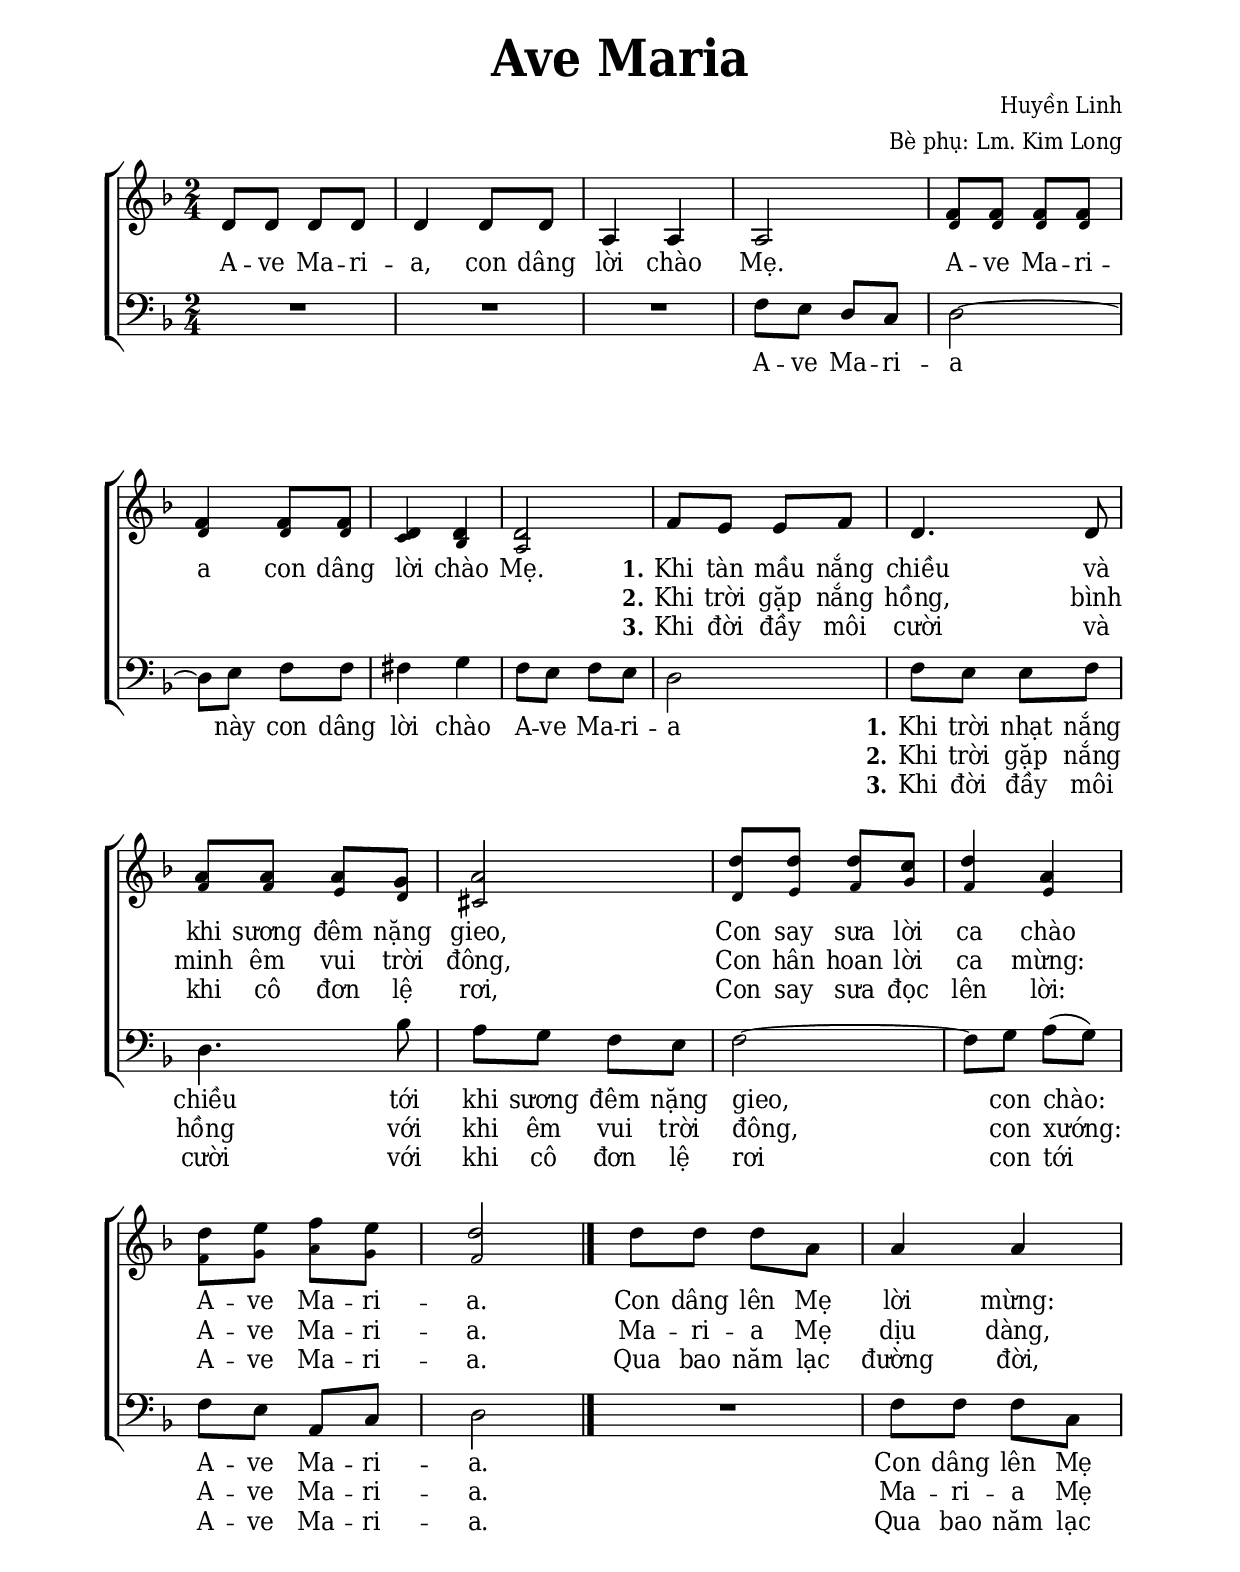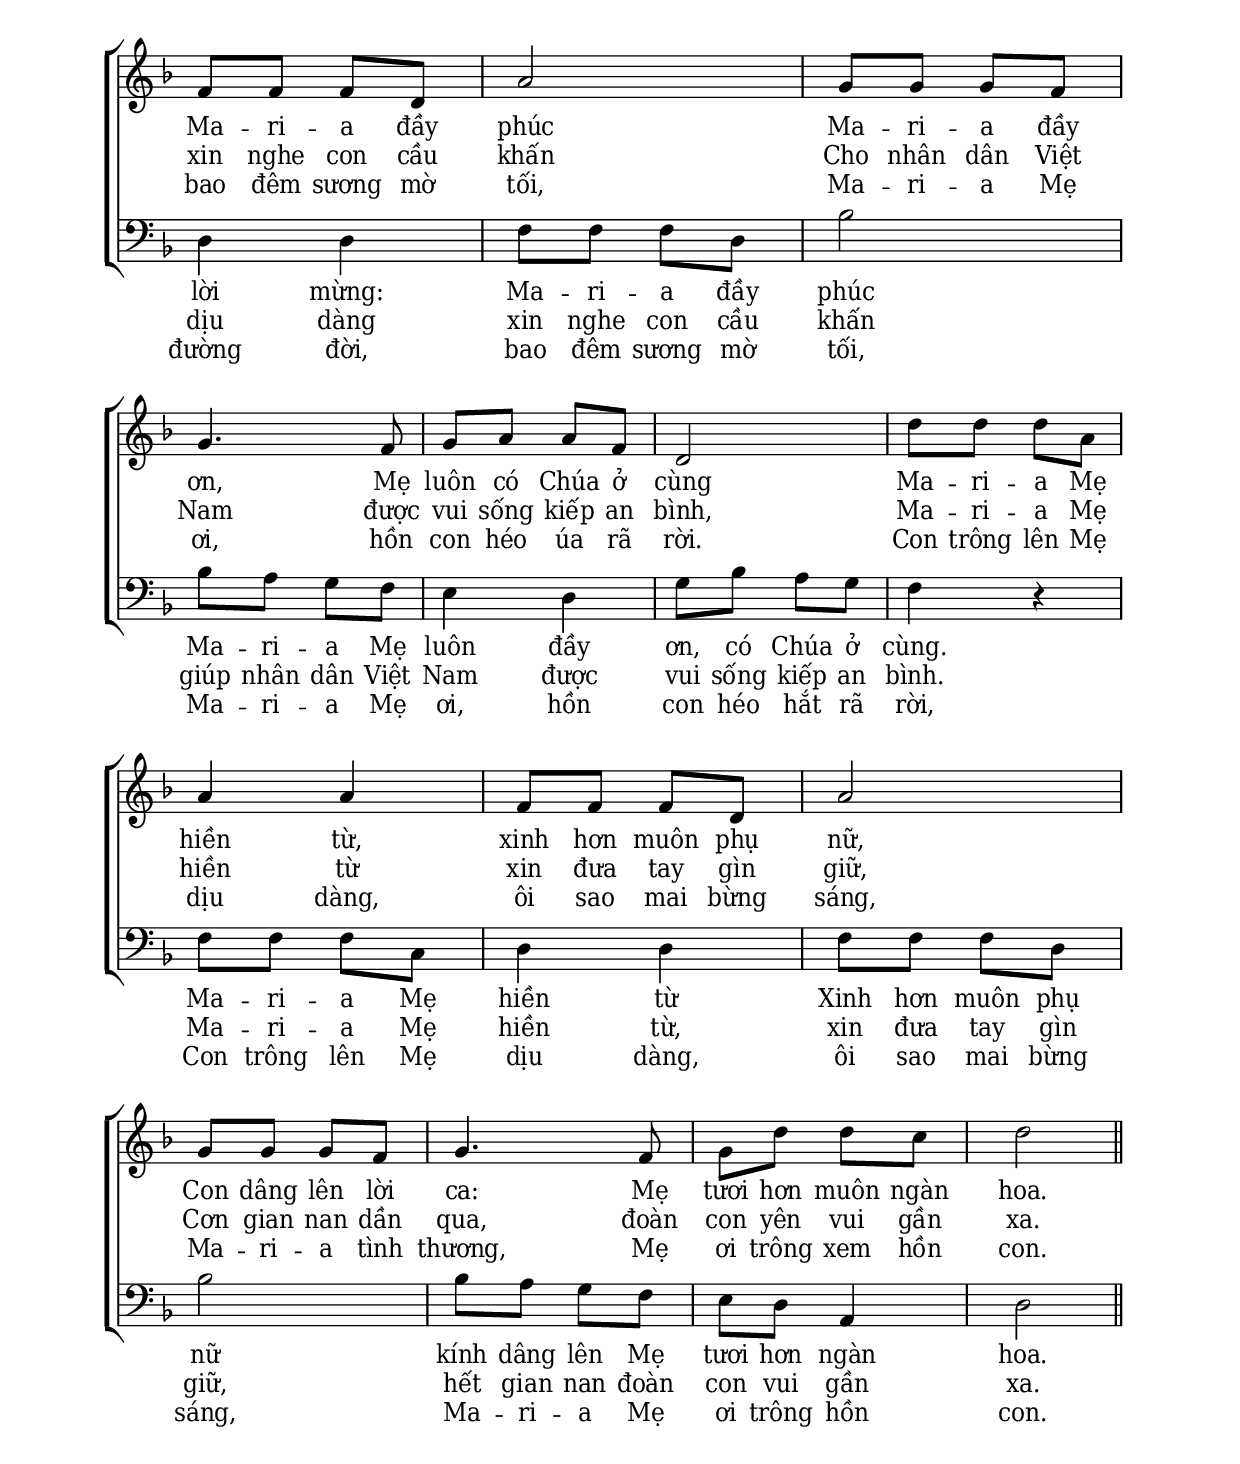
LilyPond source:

% Cài đặt chung
\version "2.22.1"
\include "english.ly"

\header {
  title = \markup { \fontsize #3 "Ave Maria" }
  composer = "Huyền Linh"
  arranger = "Bè phụ: Lm. Kim Long"
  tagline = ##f
}

% Nhạc
nhacDiepKhucSop = \relative c' {
  d8 d d d |
  d4 d8 d |
  a4 a |
  a2 |
  f'8 f f f |
  f4 f8 f |
  d4 d |
  d2 |
  f8 e e f |
  d4. d8 |
  a' a a g |
  a2 |
  d8 d d c |
  d4 a |
  d8 e f e |
  d2 \bar "|."
  
  d8 d d a |
  a4 a |
  f8 f f d |
  a'2 |
  g8 g g f |
  g4. f8 |
  g a a f |
  d2 |
  d'8 d d a |
  a4 a |
  f8 f f d |
  a'2 |
  g8 g g f |
  g4. f8 |
  g d' d c |
  d2 \bar "||"
}

nhacDiepKhucAlto = \relative c' {
  d8 d d d |
  d4 d8 d |
  a4 a |
  a2 |
  d8 d d d |
  d4 d8 d |
  c4 bf |
  a2 |
  f'8 e e f |
  d4. d8 |
  f f e d |
  cs2 |
  d8 e f g |
  f4 e |
  f8 g a g |
  f2
}

nhacDiepKhucBas = \relative c {
  R2*3
  f8 e d c |
  d2 ~ |
  d8 e f f |
  fs4 g |
  f8 e f e |
  d2 |
  f8 e e f |
  d4. bf'8 |
  a g f e |
  f2 ~ |
  f8 g a (g) |
  f e a, c |
  d2 |
  R2
  f8 f f c |
  d4 d |
  f8 f f d |
  bf'2 |
  bf8 a g f |
  e4 d |
  g8 bf a g |
  f4 r |
  f8 f f c |
  d4 d |
  f8 f f d |
  bf'2 |
  bf8 a g f |
  e d a4 |
  d2
}

% Lời
loiPhienKhucSopMot = \lyricmode {
  A -- ve Ma -- ri -- a, con dâng lời chào Mẹ.
  A -- ve Ma -- ri -- a con dâng lời chào Mẹ.
  
  \set stanza = "1."
  Khi tàn mầu nắng chiều
  và khi sương đêm nặng gieo,
  Con say sưa lời ca chào
  A -- ve Ma -- ri -- a.
  Con dâng lên Mẹ lời mừng:
  Ma -- ri -- a đầy phúc
  Ma -- ri -- a đầy ơn,
  Mẹ luôn có Chúa ở cùng
  Ma -- ri -- a Mẹ hiền từ,
  xinh hơn muôn phụ nữ,
  Con dâng lên lời ca:
  Mẹ tươi hơn muôn ngàn hoa.
}

loiPhienKhucSopHai = \lyricmode {
  \repeat unfold 20 { _ }
  \set stanza = "2."
  Khi trời gặp nắng hồng,
  bình minh êm vui trời đông,
  Con hân hoan lời ca mừng:
  A -- ve Ma -- ri -- a.
  Ma -- ri -- a Mẹ dịu dàng,
  xin nghe con cầu khấn
  Cho nhân dân Việt Nam
  được vui sống kiếp an bình,
  Ma -- ri -- a Mẹ hiền từ
  xin đưa tay gìn giữ,
  Cơn gian nan dần qua,
  đoàn con yên vui gần xa.
}

loiPhienKhucSopBa = \lyricmode {
  \repeat unfold 20 { _ }
  \set stanza = "3."
  Khi đời đầy môi cười
  và khi cô đơn lệ rơi,
  Con say sưa đọc lên lời:
  A -- ve Ma -- ri -- a.
  Qua bao năm lạc đường đời,
  bao đêm sương mờ tối,
  Ma -- ri -- a Mẹ ơi,
  hồn con héo úa rã rời.
  Con trông lên Mẹ dịu dàng,
  ôi sao mai bừng sáng,
  Ma -- ri -- a tình thương,
  Mẹ ơi trông xem hồn con.
}

loiPhienKhucBasMot = \lyricmode {
  A -- ve Ma -- ri -- a này con dâng lời chào
  A -- ve Ma -- ri -- a
  
  \set stanza = "1."
  Khi trời nhạt nắng chiều
  tới khi sương đêm nặng gieo,
  con chào:
  A -- ve Ma -- ri -- a.
  Con dâng lên Mẹ lời mừng:
  Ma -- ri -- a đầy phúc
  Ma -- ri -- a Mẹ luôn đầy ơn,
  có Chúa ở cùng.
  Ma -- ri -- a Mẹ hiền từ
  Xinh hơn muôn phụ nữ
  kính dâng lên Mẹ tươi hơn ngàn hoa.
}

loiPhienKhucBasHai = \lyricmode {
  \repeat unfold 15 { _ }
  \set stanza = "2."
  Khi trời gặp nắng hồng
  với khi êm vui trời đông,
  con xướng:
  A -- ve Ma -- ri -- a.
  Ma -- ri -- a Mẹ dịu dàng
  xin nghe con cầu khấn
  giúp nhân dân Việt Nam
  được vui sống kiếp an bình.
  Ma -- ri -- a Mẹ hiền từ,
  xin đưa tay gìn giữ,
  hết gian nan đoàn con vui gần xa.
}

loiPhienKhucBasBa = \lyricmode {
  \repeat unfold 15 { _ }
  \set stanza = "3."
  Khi đời đầy môi cười
  với khi cô đơn lệ rơi
  con tới
  A -- ve Ma -- ri -- a.
  Qua bao năm lạc đường đời,
  bao đêm sương mờ tối,
  Ma -- ri -- a Mẹ ơi,
  hồn con héo hắt rã rời,
  Con trông lên Mẹ dịu dàng,
  ôi sao mai bừng sáng,
  Ma -- ri -- a Mẹ ơi trông hồn con.
}


% Dàn trang
\paper {
  #(set-paper-size "a4")
  top-margin = 20\mm
  bottom-margin = 20\mm
  left-margin = 20\mm
  right-margin = 20\mm
  indent = #0
  #(define fonts
    (make-pango-font-tree
      "Deja Vu Serif Condensed"
      "Deja Vu Serif Condensed"
      "Deja Vu Serif Condensed"
      (/ 20 20)))
  print-page-number = #f
  %page-count = #1
}

TongNhip = {
  \key f \major \time 2/4
  \set Timing.beamExceptions = #'()
  \set Timing.baseMoment = #(ly:make-moment 1/4)
  \set Timing.beatStructure = #'(1 1)
}

% Đổi kích thước nốt cho bè phụ
notBePhu =
#(define-music-function (font-size music) (number? ly:music?)
   (for-some-music
     (lambda (m)
       (if (music-is-of-type? m 'rhythmic-event)
           (begin
             (set! (ly:music-property m 'tweaks)
                   (cons `(font-size . ,font-size)
                         (ly:music-property m 'tweaks)))
             #t)
           #f))
     music)
   music)

\score {
  \new ChoirStaff <<
    \new Staff \with {
        \consists "Merge_rests_engraver"
        printPartCombineTexts = ##f
      }
      <<
      \new Voice \TongNhip \partCombine 
        \nhacDiepKhucSop
        \notBePhu -2 { \nhacDiepKhucAlto }
      \new NullVoice = beSop \nhacDiepKhucSop
      \new Lyrics \lyricsto beSop \loiPhienKhucSopMot
      \new Lyrics \lyricsto beSop \loiPhienKhucSopHai
      \new Lyrics \lyricsto beSop \loiPhienKhucSopBa
      >>
    \new Staff <<
        \clef "bass"
        \new Voice = beBas {
          \TongNhip \nhacDiepKhucBas
        }
      \new Lyrics \lyricsto beBas \loiPhienKhucBasMot
      \new Lyrics \lyricsto beBas \loiPhienKhucBasHai
      \new Lyrics \lyricsto beBas \loiPhienKhucBasBa
    >>
  >>
  \layout {
    \override Lyrics.LyricSpace.minimum-distance = #1
    \override LyricHyphen.minimum-distance = #0.6
    \override Score.BarNumber.break-visibility = ##(#f #f #f)
    \override Score.SpacingSpanner.uniform-stretching = ##t
  }
}